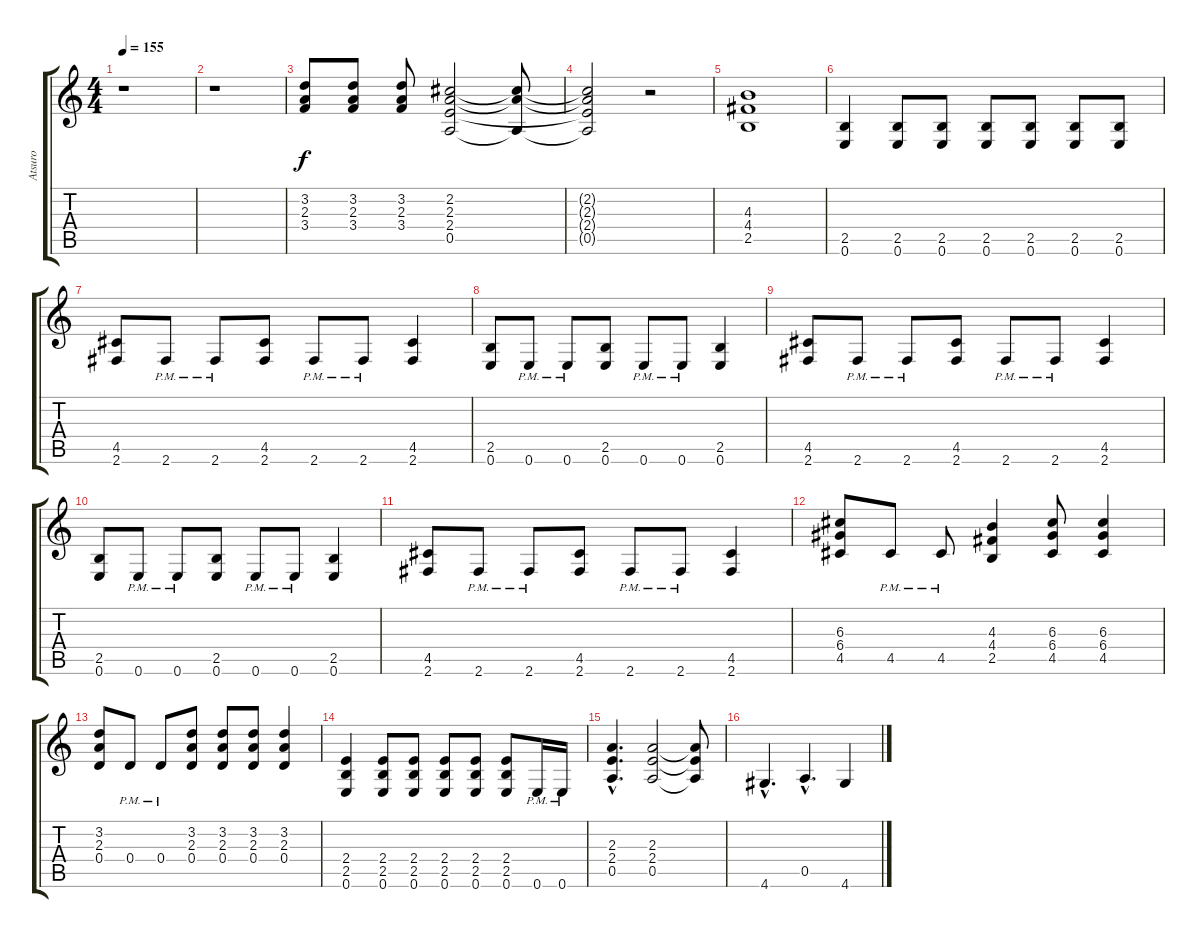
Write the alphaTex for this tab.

\track ("Atsuro" "Atsuro") {instrument distortionguitar}
\staff {score tabs}
\tuning (E4 B3 G3 D3 A2 E2) {hide}
\ts (4 4)
\tempo 155
\clef g2
\ks c
r.1{dy f} |
r.1 |
(3.2 2.3 3.4).8 (3.2 2.3 3.4).8 (3.2 2.3 3.4).8 (2.2 2.3 2.4 0.5).2 (2.2{t} 2.3{t} 0.5{t}).8 |
(2.2{t} 2.3{t} 2.4{t} 0.5{t}).2 r.2 |
(4.3 4.4 2.5).1 |
(2.5 0.6).4 (2.5 0.6).8 (2.5 0.6).8 (2.5 0.6).8 (2.5 0.6).8 (2.5 0.6).8 (2.5 0.6).8 |
(4.5 2.6).8 2.6{pm}.8 2.6{pm}.8 (4.5 2.6).8 2.6{pm}.8 2.6{pm}.8 (4.5 2.6).4 |
(2.5 0.6).8 0.6{pm}.8 0.6{pm}.8 (2.5 0.6).8 0.6{pm}.8 0.6{pm}.8 (2.5 0.6).4 |
(4.5 2.6).8 2.6{pm}.8 2.6{pm}.8 (4.5 2.6).8 2.6{pm}.8 2.6{pm}.8 (4.5 2.6).4 |
(2.5 0.6).8 0.6{pm}.8 0.6{pm}.8 (2.5 0.6).8 0.6{pm}.8 0.6{pm}.8 (2.5 0.6).4 |
(4.5 2.6).8 2.6{pm}.8 2.6{pm}.8 (4.5 2.6).8 2.6{pm}.8 2.6{pm}.8 (4.5 2.6).4 |
(6.3 6.4 4.5).8 4.5{pm}.8 4.5{pm}.8 (4.3 4.4 2.5).4 (6.3 6.4 4.5).8 (6.3 6.4 4.5).4 |
(3.2 2.3 0.4).8 0.4{pm}.8 0.4{pm}.8 (3.2 2.3 0.4).8 (3.2 2.3 0.4).8 (3.2 2.3 0.4).8 (3.2 2.3 0.4).4 |
(2.4 2.5 0.6).4 (2.4 2.5 0.6).8 (2.4 2.5 0.6).8 (2.4 2.5 0.6).8 (2.4 2.5 0.6).8 (2.4 2.5 0.6).8 0.6{pm}.16 0.6{pm}.16 |
(2.3{hac} 2.4{hac} 0.5{hac}).4{d} (2.3 2.4 0.5).2 (2.3{t} 2.4{t} 0.5{t}).8 |
4.6{hac}.4{d} 0.5{hac}.4{d} 4.6.4
